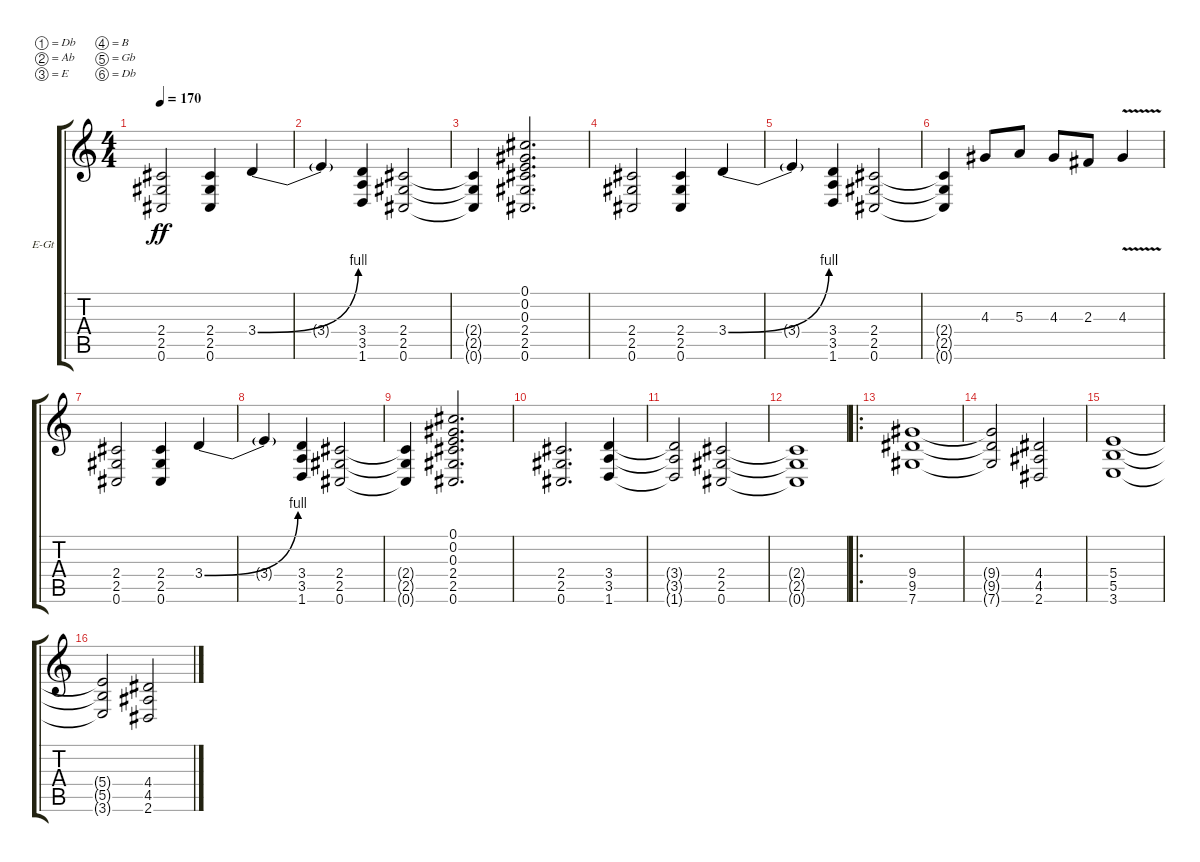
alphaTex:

\defaultSystemsLayout 4
\bracketExtendMode groupsimilarinstruments
\firstSystemTrackNameOrientation horizontal
\otherSystemsTrackNameOrientation horizontal
\track ("Seth" "E-Gt") {instrument distortionguitar}
\staff {score tabs}
\tuning (Db4 Ab3 E3 B2 Gb2 Db2)
\ts (4 4)
\tempo 170
\clef g2
\ks c
(0.6 2.5 2.4).2{dy ff} (0.6 2.5 2.4).4 3.4{be (bend 0 0 15 4)}.4 |
3.4{t}.4 (1.6 3.5 3.4).4 (2.4 2.5 0.6).2 |
(2.4{t} 2.5{t} 0.6{t}).4 (0.6 2.5 2.4 0.3 0.2 0.1).2{d} |
(0.6 2.5 2.4).2 (0.6 2.5 2.4).4 3.4{be (bend 0 0 15 4)}.4 |
3.4{t}.4 (1.6 3.5 3.4).4 (2.4 2.5 0.6).2 |
(2.4{t} 2.5{t} 0.6{t}).4 4.3.8 5.3.8 4.3.8 2.3.8 4.3{v}.4 |
(0.6 2.5 2.4).2 (0.6 2.5 2.4).4 3.4{be (bend 0 0 15 4)}.4 |
3.4{t}.4 (1.6 3.5 3.4).4 (2.4 2.5 0.6).2 |
(2.4{t} 2.5{t} 0.6{t}).4 (0.6 2.5 2.4 0.3 0.2 0.1).2{d} |
(0.6 2.5 2.4).2{d} (1.6 3.5 3.4).4 |
(1.6{t} 3.5{t} 3.4{t}).2 (0.6 2.5 2.4).2 |
(0.6{t} 2.5{t} 2.4{t}).1 |
\ro
(7.6 9.5 9.4).1 |
(7.6{t} 9.5{t} 9.4{t}).2 (2.6 4.5 4.4).2 |
(3.6 5.5 5.4).1 |
(3.6{t} 5.5{t} 5.4{t}).2 (2.6 4.5 4.4).2
